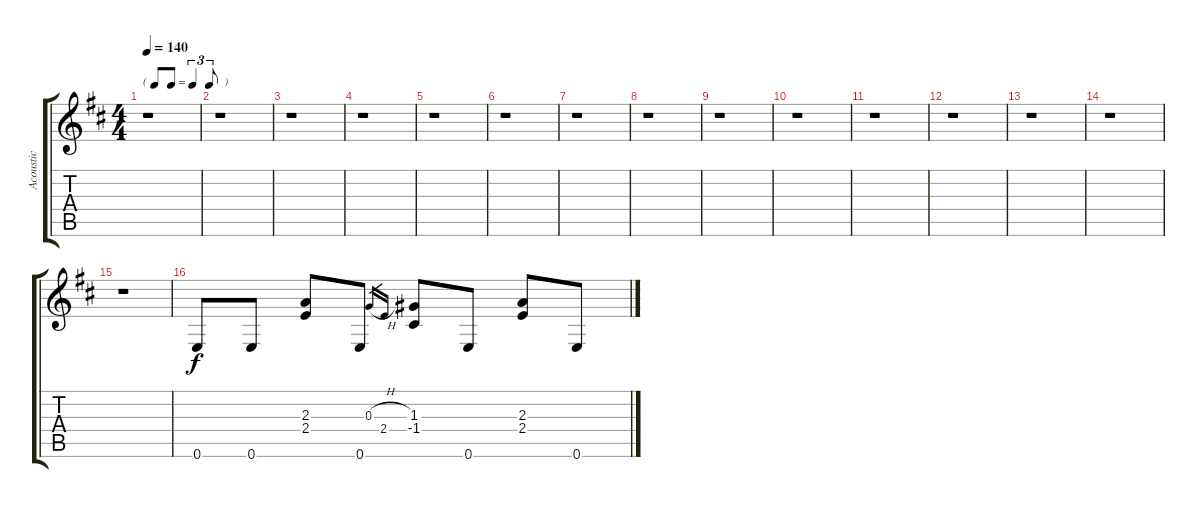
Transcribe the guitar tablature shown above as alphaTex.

\track ("Acoustic" "Acoustic") {instrument acousticguitarsteel}
\staff {score tabs}
\tuning (E4 B3 G3 D3 A2 E2) {hide}
\ts (4 4)
\tf triplet8th
\tempo 140
\clef g2
\ks d
r.1{dy f} |
r.1 |
r.1 |
r.1 |
r.1 |
r.1 |
r.1 |
r.1 |
r.1 |
r.1 |
r.1 |
r.1 |
r.1 |
r.1 |
r.1 |
0.6.8 0.6.8 (2.3 2.4).8 0.6.8 0.3{h}.16{gr} 2.4.16{gr} (1.3 -1.4).8 0.6.8 (2.3 2.4).8 0.6.8
